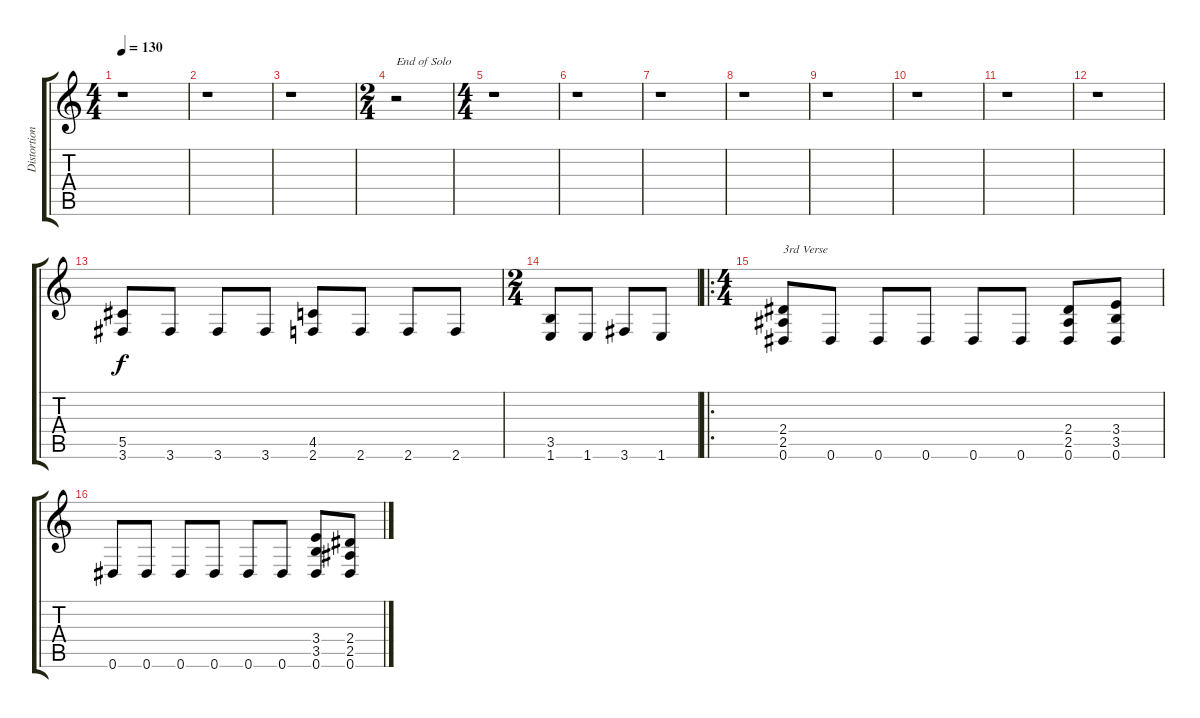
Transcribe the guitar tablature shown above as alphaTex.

\track ("Distortion Guitar 1" "Distortion") {instrument distortionguitar}
\staff {score tabs}
\tuning (Eb4 Bb3 Gb3 Db3 Ab2 Eb2) {hide}
\ts (4 4)
\tempo 130
\clef g2
\ks c
r.1{dy f} |
r.1 |
r.1 |
\ts (2 4)
r.2{txt "End of Solo"} |
\ts (4 4)
r.1 |
r.1 |
r.1 |
r.1 |
r.1 |
r.1 |
r.1 |
r.1 |
(5.5 3.6).8 3.6.8 3.6.8 3.6.8 (4.5 2.6).8 2.6.8 2.6.8 2.6.8 |
\ts (2 4)
(3.5 1.6).8 1.6.8 3.6.8 1.6.8 |
\ro
\ts (4 4)
(2.4 2.5 0.6).8{txt "3rd Verse"} 0.6.8 0.6.8 0.6.8 0.6.8 0.6.8 (2.4 2.5 0.6).8 (3.4 3.5 0.6).8 |
0.6.8 0.6.8 0.6.8 0.6.8 0.6.8 0.6.8 (3.4 3.5 0.6).8 (2.4 2.5 0.6).8
